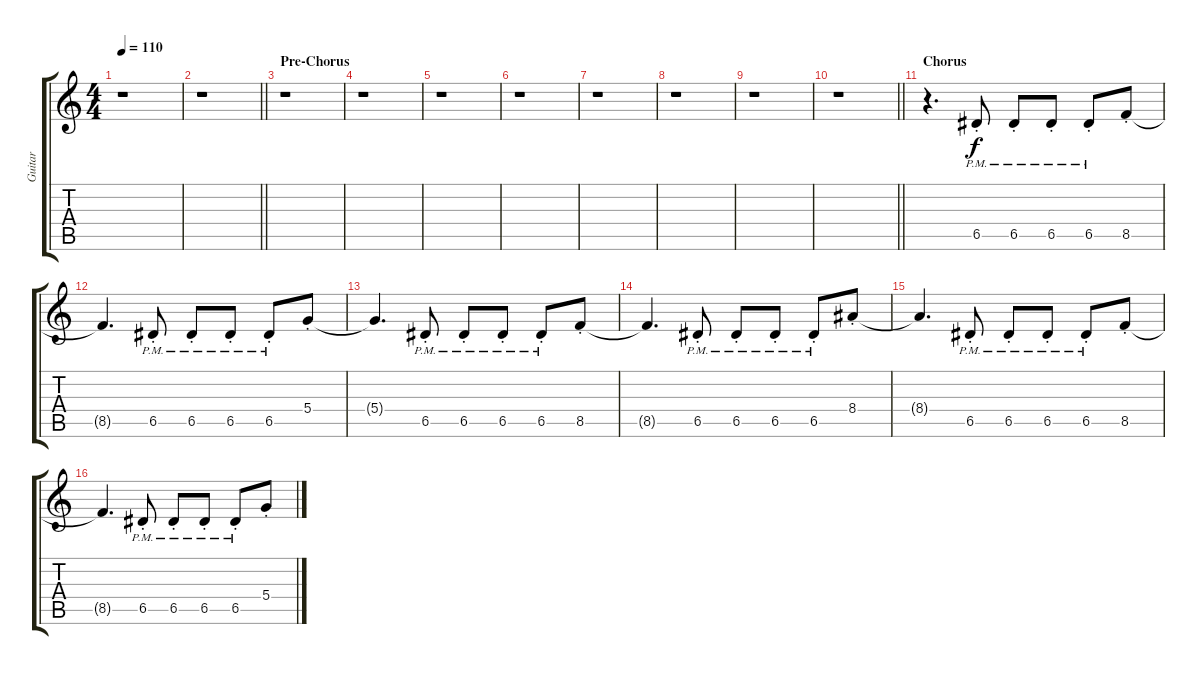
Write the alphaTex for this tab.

\track ("Guitar" "Guitar") {instrument electricguitarclean}
\staff {score tabs}
\tuning (E4 B3 G3 D3 A2 E2) {hide}
\ts (4 4)
\tempo 110
\clef g2
\ks c
r.1{dy f} |
\barLineRight lightlight
r.1 |
\section ("" "Pre-Chorus")
r.1 |
r.1 |
r.1 |
r.1 |
r.1 |
r.1 |
r.1 |
\barLineRight lightlight
r.1 |
\section ("" "Chorus")
r.4{d} 6.5{pm st}.8 6.5{pm st}.8 6.5{pm st}.8 6.5{pm st}.8 8.5{st}.8 |
8.5{t}.4{d} 6.5{pm st}.8 6.5{pm st}.8 6.5{pm st}.8 6.5{pm st}.8 5.4{st}.8 |
5.4{t}.4{d} 6.5{pm st}.8 6.5{pm st}.8 6.5{pm st}.8 6.5{pm st}.8 8.5{st}.8 |
8.5{t}.4{d} 6.5{pm st}.8 6.5{pm st}.8 6.5{pm st}.8 6.5{pm st}.8 8.4{st}.8 |
8.4{t}.4{d} 6.5{pm st}.8 6.5{pm st}.8 6.5{pm st}.8 6.5{pm st}.8 8.5{st}.8 |
8.5{t}.4{d} 6.5{pm st}.8 6.5{pm st}.8 6.5{pm st}.8 6.5{pm st}.8 5.4{st}.8
